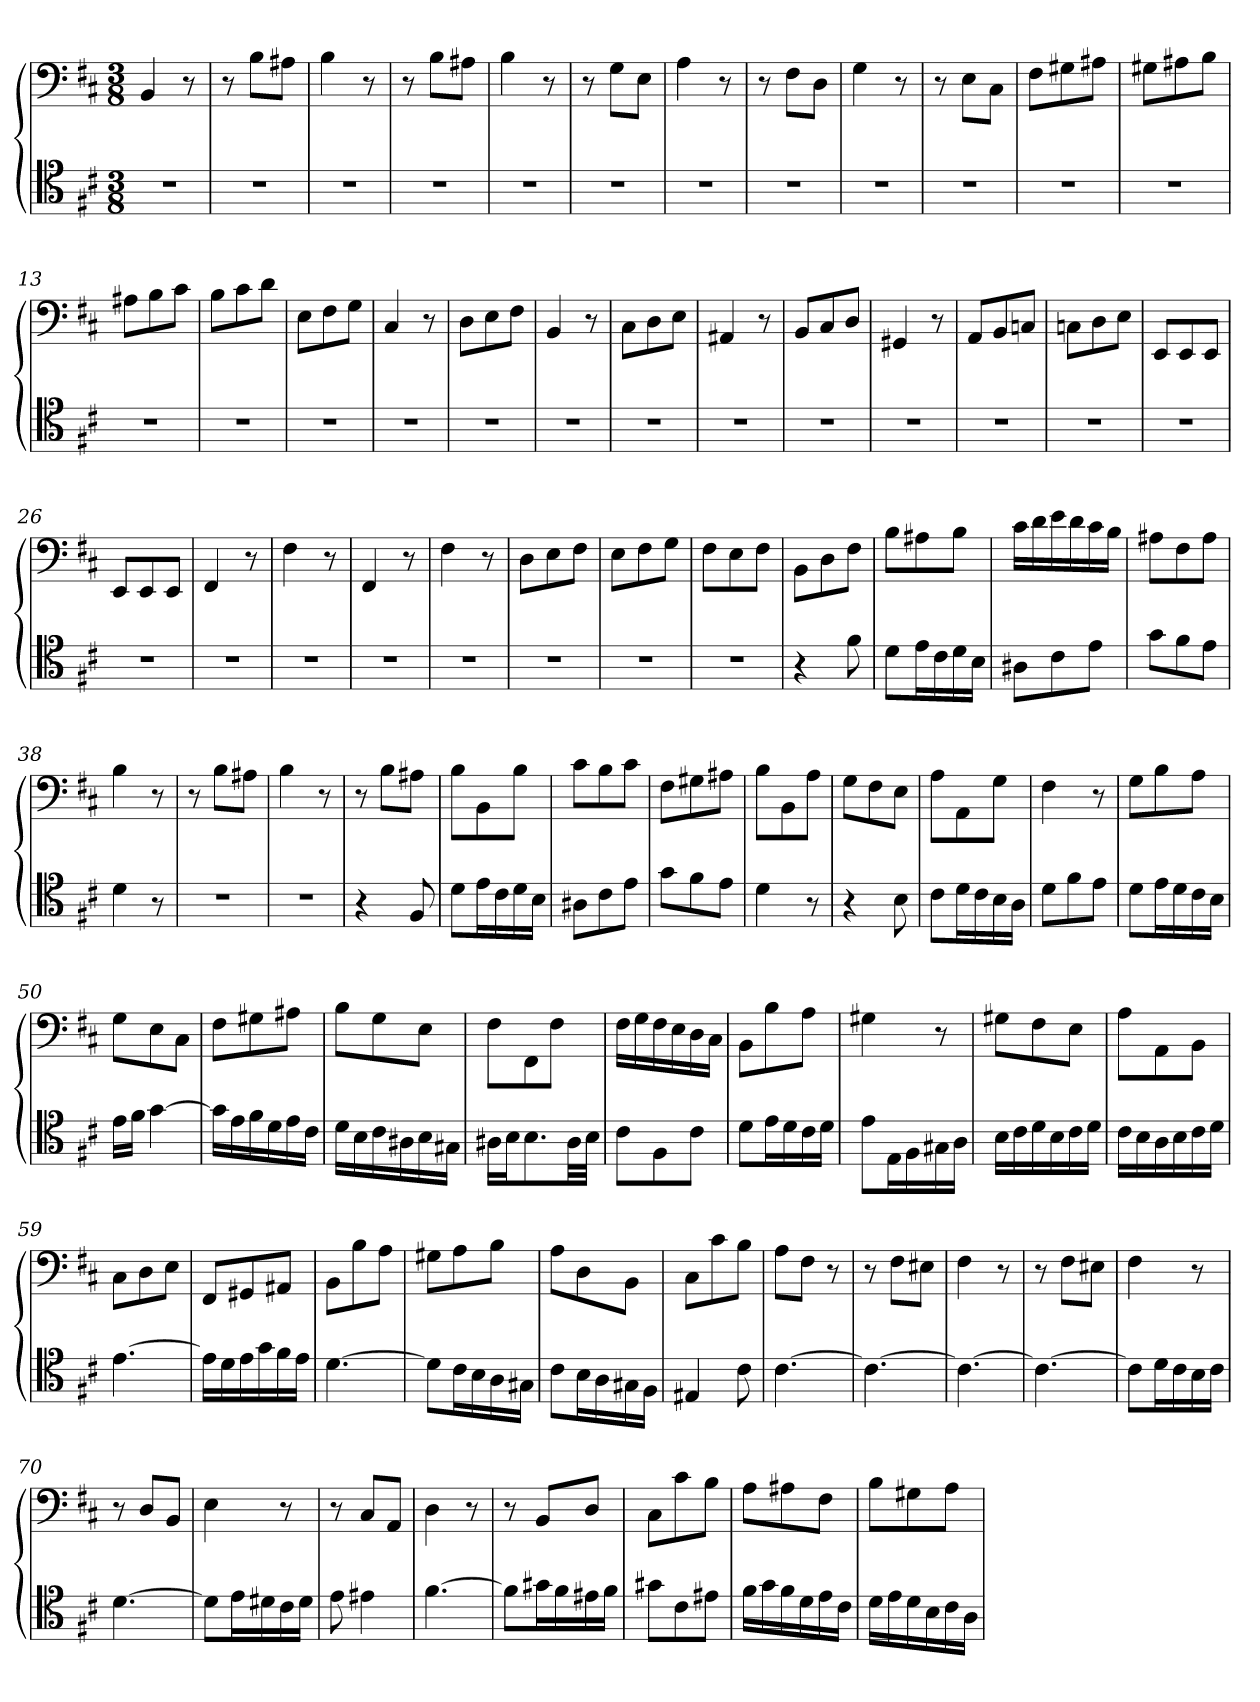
**kern	**kern
*part1	*part1
*staff2	*staff1
*clefC4	*clefF4
*k[f#c#]	*k[f#c#]
*b:	*b:
*M3/8	*M3/8
=1	=1
4.r	4BB
.	8r
=2	=2
4.r	8r
.	8B\L
.	8A#X\J
=3	=3
4.r	4B
.	8r
=4	=4
4.r	8r
.	8B\L
.	8A#X\J
=5	=5
4.r	4B
.	8r
=6	=6
4.r	8r
.	8G\L
.	8E\J
=7	=7
4.r	4A
.	8r
=8	=8
4.r	8r
.	8F#\L
.	8D\J
=9	=9
4.r	4G
.	8r
=10	=10
4.r	8r
.	8E\L
.	8C#\J
=11	=11
4.r	8F#\L
.	8G#X\
.	8A#X\J
=12	=12
4.r	8G#X\L
.	8A#X\
.	8B\J
=13	=13
4.r	8A#X\L
.	8B\
.	8c#\J
=14	=14
4.r	8B\L
.	8c#\
.	8d\J
=15	=15
4.r	8E\L
.	8F#\
.	8G\J
=16	=16
4.r	4C#
.	8r
=17	=17
4.r	8D\L
.	8E\
.	8F#\J
=18	=18
4.r	4BB
.	8r
=19	=19
4.r	8C#\L
.	8D\
.	8E\J
=20	=20
4.r	4AA#X
.	8r
=21	=21
4.r	8BB/L
.	8C#/
.	8D/J
=22	=22
4.r	4GG#X
.	8r
=23	=23
4.r	8AA/L
.	8BB/
.	8Cn/J
=24	=24
4.r	8Cn\L
.	8D\
.	8E\J
=25	=25
4.r	8EE/L
.	8EE/
.	8EE/J
=26	=26
4.r	8EE/L
.	8EE/
.	8EE/J
=27	=27
4.r	4FF#
.	8r
=28	=28
4.r	4F#
.	8r
=29	=29
4.r	4FF#
.	8r
=30	=30
4.r	4F#
.	8r
=31	=31
4.r	8D\L
.	8E\
.	8F#\J
=32	=32
4.r	8E\L
.	8F#\
.	8G\J
=33	=33
4.r	8F#\L
.	8E\
.	8F#\J
=34	=34
4r	8BB\L
.	8D\
8f#	8F#\J
=35	=35
8d\L	8B\L
16e\L	8A#X\
16c#\	.
16d\	8B\J
16B\JJ	.
=36	=36
8A#X\L	16c#\LL
.	16d\
8c#\	16e\
.	16d\
8e\J	16c#\
.	16B\JJ
=37	=37
8g\L	8A#X\L
8f#\	8F#\
8e\J	8A#\J
=38	=38
4d	4B
8r	8r
=39	=39
4.r	8r
.	8B\L
.	8A#X\J
=40	=40
4.r	4B
.	8r
=41	=41
4r	8r
.	8B\L
8F#	8A#X\J
=42	=42
8d\L	8B\L
16e\L	8BB\
16c#\	.
16d\	8B\J
16B\JJ	.
=43	=43
8A#X\L	8c#\L
8c#\	8B\
8e\J	8c#\J
=44	=44
8g\L	8F#\L
8f#\	8G#X\
8e\J	8A#X\J
=45	=45
4d	8B\L
.	8BB\
8r	8A\J
=46	=46
4r	8G\L
.	8F#\
8B	8E\J
=47	=47
8c#\L	8A\L
16d\L	8AA\
16c#\	.
16B\	8G\J
16A\JJ	.
=48	=48
8d\L	4F#
8f#\	.
8e\J	8r
=49	=49
8d\L	8G\L
16e\L	8B\
16d\	.
16c#\	8A\J
16B\JJ	.
=50	=50
16e\LL	8G\L
16f#\JJ	.
[4g	8E\
.	8C#\J
=51	=51
16g\LL]	8F#\L
16e\	.
16f#\	8G#X\
16d\	.
16e\	8A#X\J
16c#\JJ	.
=52	=52
16d\LL	8B\L
16B\	.
16c#\	8G\
16A#X\	.
16B\	8E\J
16G#X\JJ	.
=53	=53
16A#X\LL	8F#\L
16B\J	.
8.B\	8FF#\
.	8F#\J
32A#\LL	.
32B\JJJ	.
=54	=54
8c#\L	16F#\LL
.	16G\
8F#\	16F#\
.	16E\
8c#\J	16D\
.	16C#\JJ
=55	=55
8d\L	8BB\L
16e\L	8B\
16d\	.
16c#\	8A\J
16d\JJ	.
=56	=56
8e\L	4G#X
16E\L	.
16F#\	.
16G#X\	8r
16A\JJ	.
=57	=57
16B\LL	8G#X\L
16c#\	.
16d\	8F#\
16B\	.
16c#\	8E\J
16d\JJ	.
=58	=58
16c#\LL	8A\L
16B\	.
16A\	8AA\
16B\	.
16c#\	8BB\J
16d\JJ	.
=59	=59
[4.e	8C#\L
.	8D\
.	8E\J
=60	=60
16e\LL]	8FF#/L
16d\	.
16e\	8GG#X/
16g\	.
16f#\	8AA#X/J
16e\JJ	.
=61	=61
[4.d	8BB\L
.	8B\
.	8A\J
=62	=62
8d\L]	8G#X\L
16c#\L	8A\
16B\	.
16A\	8B\J
16G#X\JJ	.
=63	=63
8c#\L	8A\L
16B\L	8D\
16A\	.
16G#X\	8BB\J
16F#\JJ	.
=64	=64
4E#X	8C#\L
.	8c#\
8c#	8B\J
=65	=65
[4.c#	8A\L
.	8F#\J
.	8r
=66	=66
4.c#_	8r
.	8F#\L
.	8E#X\J
=67	=67
4.c#_	4F#
.	8r
=68	=68
4.c#_	8r
.	8F#\L
.	8E#X\J
=69	=69
8c#\L]	4F#
16d\L	.
16c#\	.
16B\	8r
16c#\JJ	.
=70	=70
[4.d	8r
.	8D/L
.	8BB/J
=71	=71
8d\L]	4E
16e\L	.
16d#X\	.
16c#\	8r
16d#\JJ	.
=72	=72
8e	8r
4e#X	8C#/L
.	8AA/J
=73	=73
[4.f#	4D
.	8r
=74	=74
8f#\L]	8r
16g#X\L	8BB/L
16f#\	.
16e#X\	8D/J
16f#\JJ	.
=75	=75
8g#X\L	8C#\L
8c#\	8c#\
8e#X\J	8B\J
=76	=76
16f#\LL	8A\L
16g\	.
16f#\	8A#X\
16d\	.
16e\	8F#\J
16c#\JJ	.
=77	=77
16d\LL	8B\L
16e\	.
16d\	8G#X\
16B\	.
16c#\	8A\J
16A\JJ	.
=	=
*-	*-
